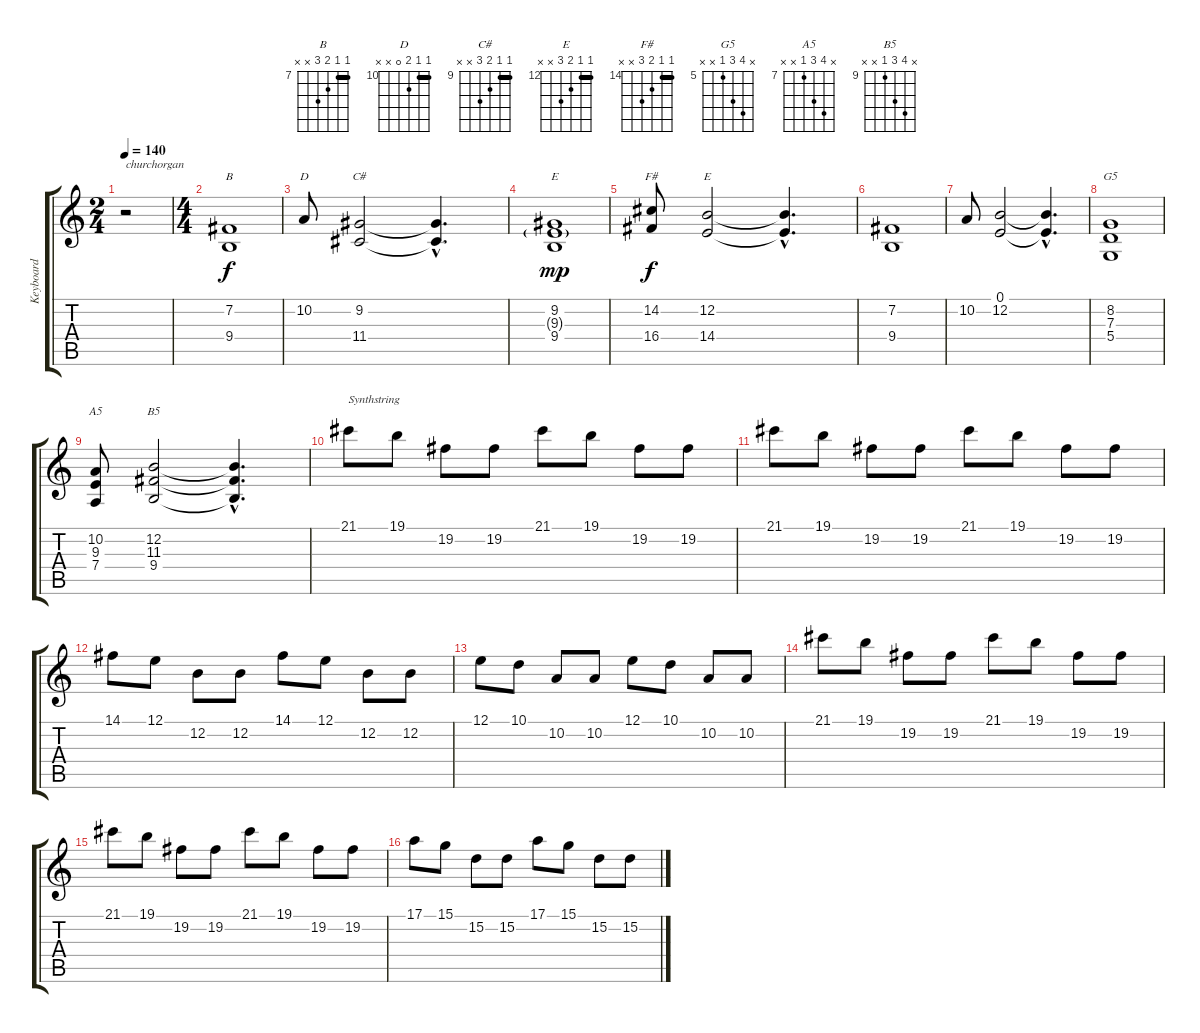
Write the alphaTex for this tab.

\track ("Keyboard" "Keyboard") {instrument churchorgan}
\staff {score tabs}
\tuning (E4 B3 G3 D3 A2 E2) {hide}
\chord ("B" 7 7 8 9 x x) {firstfret 7 barre 7}
\chord ("D" 10 10 11 0 x x) {firstfret 10 barre 10}
\chord ("C#" 9 9 10 11 x x) {firstfret 9 barre 9}
\chord ("E" 7 9 9 9 7 x) {firstfret 7 barre 7}
\chord ("F#" 14 14 15 16 x x) {firstfret 14 barre 14}
\chord ("E" 12 12 13 14 x x) {firstfret 12 barre 12}
\chord ("G5" x 8 7 5 x x) {firstfret 5}
\chord ("A5" x 10 9 7 x x) {firstfret 7}
\chord ("B5" x 12 11 9 x x) {firstfret 9}
\ts (2 4)
\tempo 140
\clef g2
\ks c
r.2{txt "churchorgan" dy f instrument churchorgan} |
\ts (4 4)
(7.2 9.4).1{ch "B"} |
10.2.8{ch "D"} (9.2 11.4).2{ch "C#"} (9.2{hac t} 11.4{hac t}).4{d} |
(9.2 9.3{g} 9.4).1{ch "E" dy mp} |
(14.2 16.4).8{ch "F#" dy f} (12.2 14.4).2{ch "E"} (12.2{hac t} 14.4{hac t}).4{d} |
(7.2 9.4).1 |
10.2.8 (0.1 12.2).2 (0.1{hac t} 12.2{hac t}).4{d} |
(8.2 7.3 5.4).1{ch "G5"} |
(10.2 9.3 7.4).8{ch "A5"} (12.2 11.3 9.4).2{ch "B5"} (12.2{hac t} 11.3{hac t} 9.4{hac t}).4{d} |
21.1.8{txt "Synthstring" volume 12 instrument synthstrings1} 19.1.8 19.2.8 19.2.8 21.1.8 19.1.8 19.2.8 19.2.8 |
21.1.8 19.1.8 19.2.8 19.2.8 21.1.8 19.1.8 19.2.8 19.2.8 |
14.1.8 12.1.8 12.2.8 12.2.8 14.1.8 12.1.8 12.2.8 12.2.8 |
12.1.8 10.1.8 10.2.8 10.2.8 12.1.8 10.1.8 10.2.8 10.2.8 |
21.1.8 19.1.8 19.2.8 19.2.8 21.1.8 19.1.8 19.2.8 19.2.8 |
21.1.8 19.1.8 19.2.8 19.2.8 21.1.8 19.1.8 19.2.8 19.2.8 |
17.1.8 15.1.8 15.2.8 15.2.8 17.1.8 15.1.8 15.2.8 15.2.8
